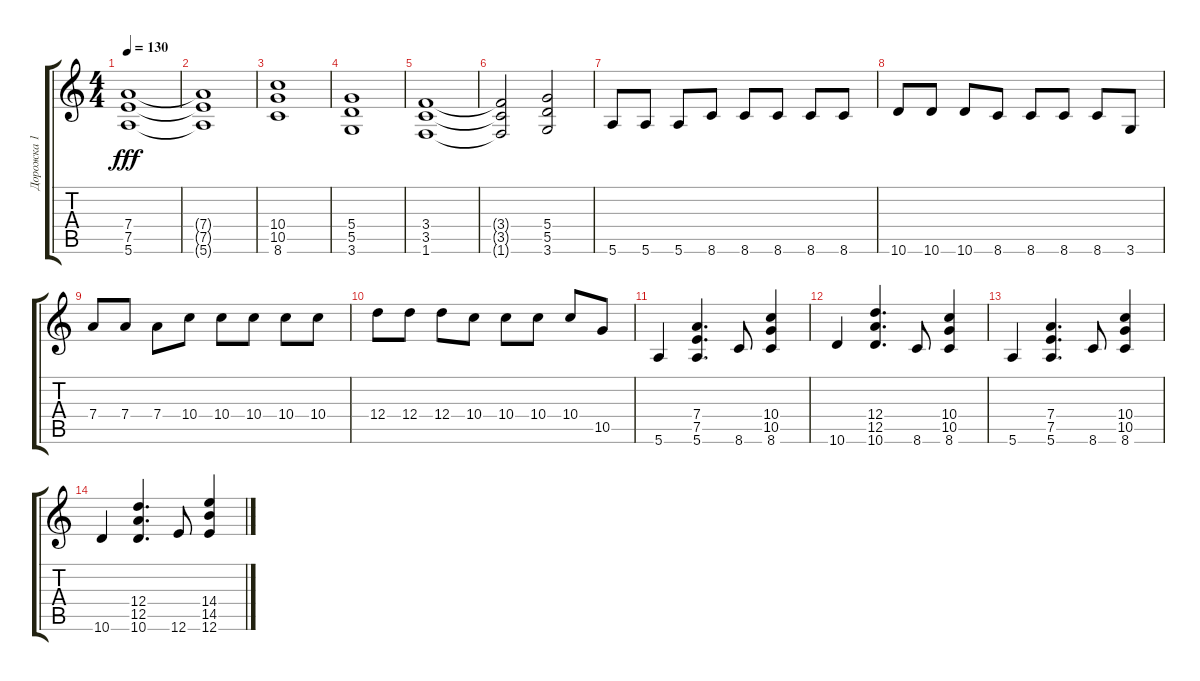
\track ("Дорожка 1" "Дорожка 1") {instrument distortionguitar}
\staff {score tabs}
\tuning (E4 B3 G3 D3 A2 E2) {hide}
\ts (4 4)
\tempo 130
\clef g2
\ks c
(7.4 7.5 5.6).1{dy fff} |
(7.4{t} 7.5{t} 5.6{t}).1 |
(10.4 10.5 8.6).1 |
(5.4 5.5 3.6).1 |
(3.4 3.5 1.6).1 |
(3.4{t} 3.5{t} 1.6{t}).2 (5.4 5.5 3.6).2 |
5.6.8 5.6.8 5.6.8 8.6.8 8.6.8 8.6.8 8.6.8 8.6.8 |
10.6.8 10.6.8 10.6.8 8.6.8 8.6.8 8.6.8 8.6.8 3.6.8 |
7.4.8 7.4.8 7.4.8 10.4.8 10.4.8 10.4.8 10.4.8 10.4.8 |
12.4.8 12.4.8 12.4.8 10.4.8 10.4.8 10.4.8 10.4.8 10.5.8 |
5.6.4 (7.4 7.5 5.6).4{d} 8.6.8 (10.4 10.5 8.6).4 |
10.6.4 (12.4 12.5 10.6).4{d} 8.6.8 (10.4 10.5 8.6).4 |
5.6.4 (7.4 7.5 5.6).4{d} 8.6.8 (10.4 10.5 8.6).4 |
10.6.4 (12.4 12.5 10.6).4{d} 12.6.8 (14.4 14.5 12.6).4
